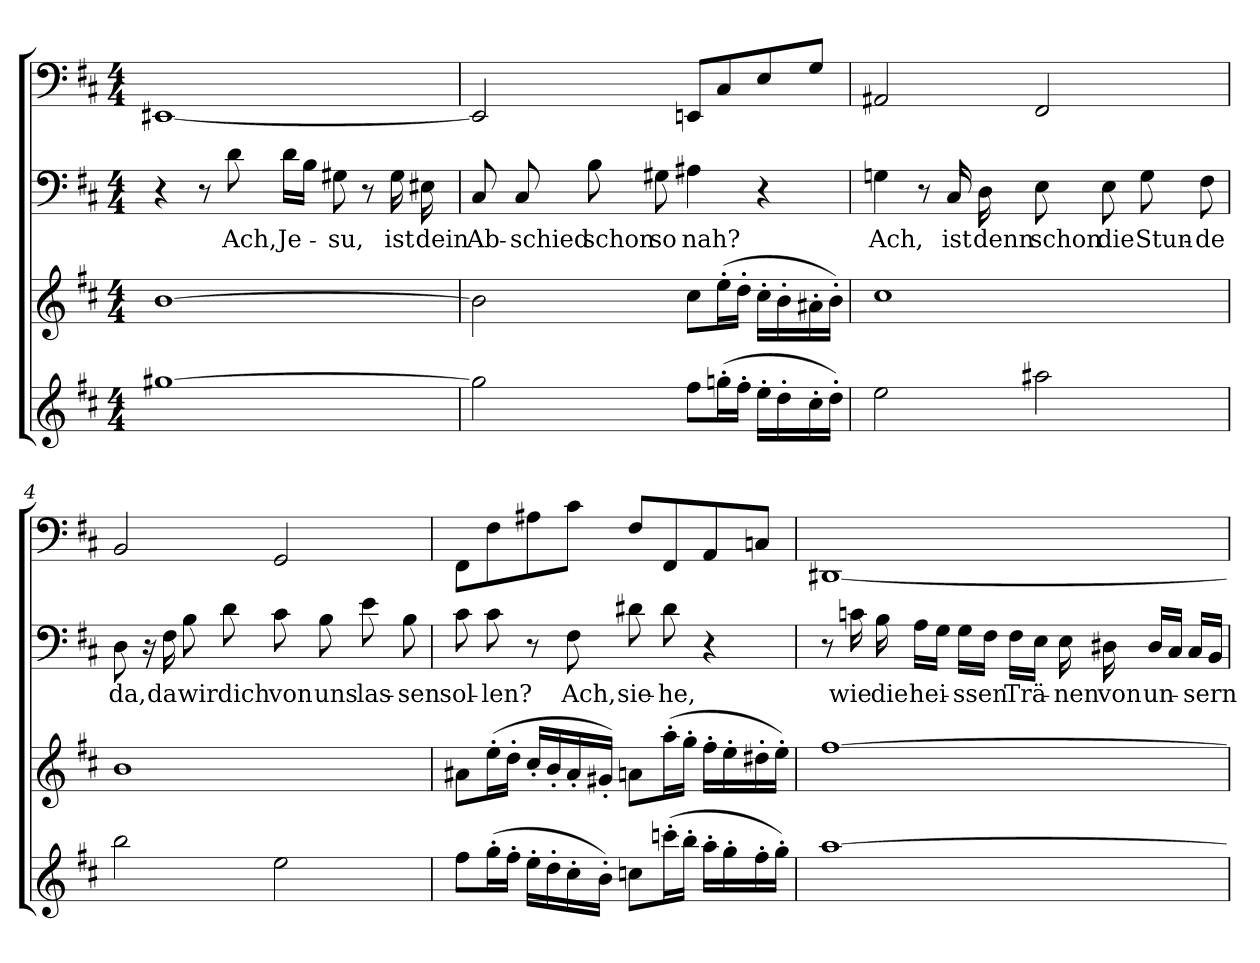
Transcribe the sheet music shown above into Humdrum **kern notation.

**kern	**kern	**kern	**text	**kern
*part4	*part3	*part2	*part2	*part1
*staff4	*staff3	*staff2	*staff2	*staff1
*clefG2	*clefG2	*clefF4	*	*clefF4
*k[f#c#]	*k[f#c#]	*k[f#c#]	*	*k[f#c#]
*b:	*b:	*b:	*	*b:
*M4/4	*M4/4	*M4/4	*	*M4/4
=1	=1	=1	=1	=1
[1gg#X\	[1b\	4r	.	[1EE#X/
.	.	8r	.	.
.	.	8d\	Ach,	.
.	.	16d\LL	Je-	.
.	.	16B\JJ	.	.
.	.	8G#X\	-su,	.
.	.	8r	.	.
.	.	16G#\	ist	.
.	.	16E#X\	dein	.
=2	=2	=2	=2	=2
2gg#\]	2b\]	8C#/	Ab-	2EE#/]
.	.	8C#/	-schied	.
.	.	8B\	schon	.
.	.	8G#X\	so	.
8ff#\L	8cc#\L	4A#X\	nah?	8EEn/L
(16ggn'\L	(16ee'\L	.	.	8C#/
16ff#'\JJ	16dd'\JJ	.	.	.
16ee'\LL	16cc#'\LL	4r	.	8E/
16dd'\	16b'\	.	.	.
16cc#'\	16a#X'\	.	.	8G/J
16dd'\JJ)	16b'\JJ)	.	.	.
=3	=3	=3	=3	=3
2ee\	1cc#\	4Gn\	Ach,	2AA#X/
.	.	8r	.	.
.	.	16C#/	ist	.
.	.	16D\	denn	.
2aa#X\	.	8E\	schon	2FF#/
.	.	8E\	die	.
.	.	8G\	Stun-	.
.	.	8F#\	-de	.
=4	=4	=4	=4	=4
2bb\	1b\	8D\	da,	2BB/
.	.	16r	.	.
.	.	16F#\	da	.
.	.	8B\	wir	.
.	.	8d\	dich	.
2ee\	.	8c#\	von	2GG/
.	.	8B\	uns	.
.	.	8e\	las-	.
.	.	8B\	-sen	.
=5	=5	=5	=5	=5
8ff#\L	8a#X\L	8c#\	sol-	8FF#\L
(16gg'\L	(16ee'\L	8c#\	-len?	8F#\
16ff#'\JJ	16dd'\JJ	.	.	.
16ee'\LL	16cc#'/LL	8r	.	8A#X\
16dd'\	16b'/	.	.	.
16cc#'\	16a#'/	8F#\	Ach,	8c#\J
16b'\JJ)	16g#X'/JJ)	.	.	.
8ccn\L	8an\L	8d#X\	sie-	8F#/L
(16cccn'\L	(16aa'\L	8d#\	-he,	8FF#/
16bb'\JJ	16gg'\JJ	.	.	.
16aa'\LL	16ff#'\LL	4r	.	8AA/
16gg'\	16ee'\	.	.	.
16ff#'\	16dd#X'\	.	.	8Cn/J
16gg'\JJ)	16ee'\JJ)	.	.	.
=6	=6	=6	=6	=6
[1aa\	[1ff#\	8r	.	[1DD#X/
.	.	16cn\	wie	.
.	.	16B\	die	.
.	.	16A\LL	hei-	.
.	.	16G\JJ	.	.
.	.	16G\LL	-ssen	.
.	.	16F#\JJ	.	.
.	.	16F#\LL	Trä-	.
.	.	16E\JJ	.	.
.	.	16E\	-nen	.
.	.	16D#X\	von	.
.	.	16D#/LL	un-	.
.	.	16C#/JJ	.	.
.	.	16C#/LL	-sern	.
.	.	16BB/JJ	.	.
=	=	=	=	=
*-	*-	*-	*-	*-
